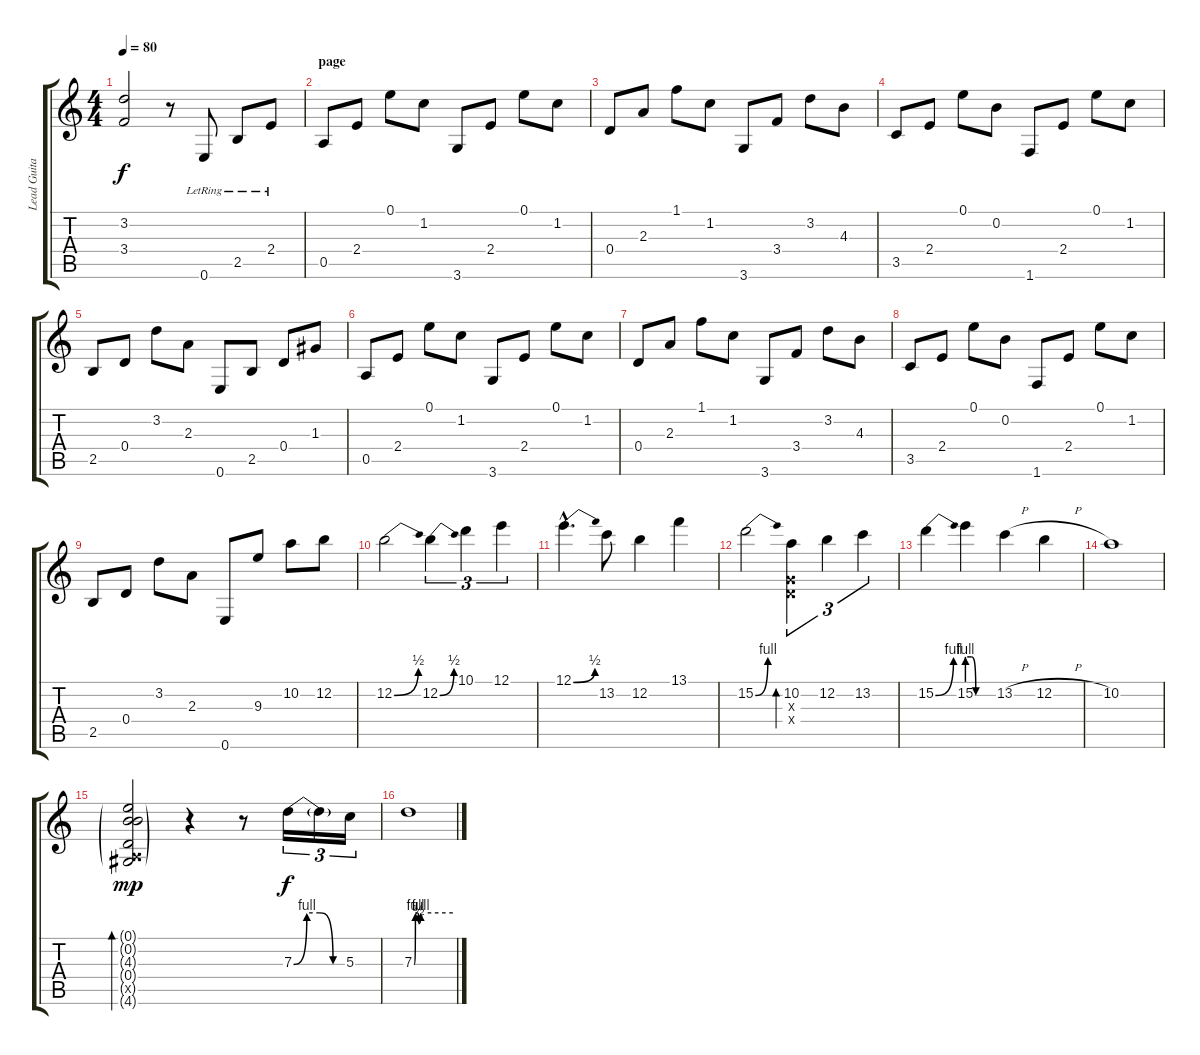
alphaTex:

\track ("Lead Guitar" "Lead Guita") {instrument overdrivenguitar}
\staff {score tabs}
\tuning (E4 B3 G3 D3 A2 E2) {hide}
\ts (4 4)
\tempo 80
\clef g2
\ks c
(3.2 3.4).2{dy f volume 10} r.8 0.6{lr}.8{volume 11} 2.5{lr}.8 2.4{lr}.8 |
\section ("" "page")
0.5.8 2.4.8 0.1.8 1.2.8 3.6.8 2.4.8 0.1.8 1.2.8 |
0.4.8 2.3.8 1.1.8 1.2.8 3.6.8 3.4.8 3.2.8 4.3.8 |
3.5.8 2.4.8 0.1.8 0.2.8 1.6.8 2.4.8 0.1.8 1.2.8 |
2.5.8 0.4.8 3.2.8 2.3.8 0.6.8 2.5.8 0.4.8 1.3.8 |
0.5.8 2.4.8 0.1.8 1.2.8 3.6.8 2.4.8 0.1.8 1.2.8 |
0.4.8 2.3.8 1.1.8 1.2.8 3.6.8 3.4.8 3.2.8 4.3.8 |
3.5.8 2.4.8 0.1.8 0.2.8 1.6.8 2.4.8 0.1.8 1.2.8 |
2.5.8 0.4.8 3.2.8 2.3.8 0.6.8 9.3.8{volume 13} 10.2.8 12.2.8 |
12.2{be (bend 0 0 60 2)}.2 12.2{be (bend 0 0 60 2)}.4{tu (3 2)} 10.1.4{tu (3 2)} 12.1.4{tu (3 2)} |
12.1{be (bend 0 0 60 2) hac}.4{d} 13.2.8 12.2.4 13.1.4 |
15.2{be (bend 0 0 60 4)}.2 (10.2 0.3{x} 0.4{x}).4{tu (3 2) bd 120} 12.2.4{tu (3 2)} 13.2.4{tu (3 2)} |
15.2{be (bend 0 0 60 4)}.4 15.2{be (custom 0 4 10 4 20 0 60 0)}.4 13.2{h}.4 12.2{h}.4 |
10.2.1{volume 0} |
(0.1{g} 0.2{g} 4.3{g} 0.4{g} 0.5{g x} 4.6{g}).2{bd 120 dy mp volume 10} r.4 r.8 7.3{be (custom 0 0 15 4 30 4 45 0 60 0)}.16{tu (3 2) dy f} 7.3{t}.16{tu (3 2)} 5.3.16{tu (3 2)} |
7.3{be (custom 0 0 2 4 5 4 7 2 10 4 60 4)}.1{volume 0}
